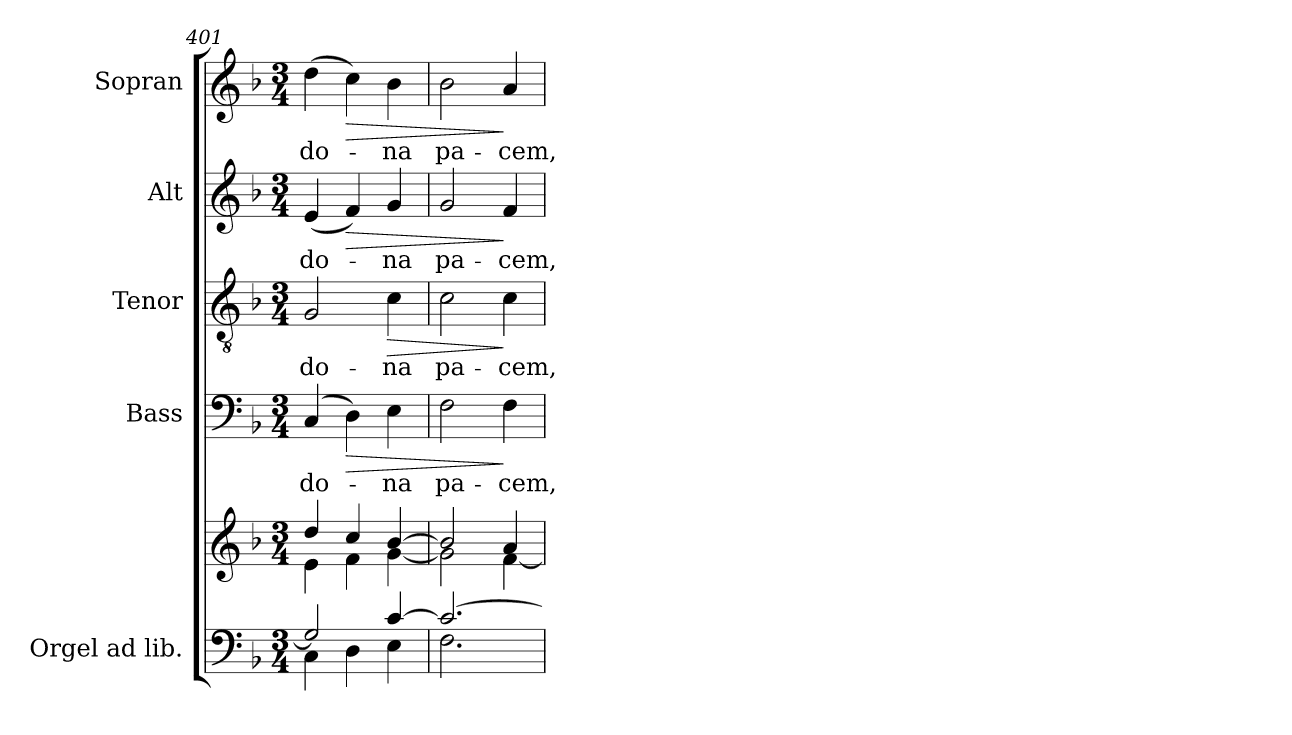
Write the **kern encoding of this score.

**kern	**kern	**kern	**text	**dynam	**kern	**text	**dynam	**kern	**text	**dynam	**kern	**text	**dynam
*part5	*part5	*part4	*part4	*part4	*part3	*part3	*part3	*part2	*part2	*part2	*part1	*part1	*part1
*staff6	*staff5	*staff4	*staff4	*staff4	*staff3	*staff3	*staff3	*staff2	*staff2	*staff2	*staff1	*staff1	*staff1
*I"Orgel ad lib.	*	*I"Bass	*	*	*I"Tenor	*	*	*I"Alt	*	*	*I"Sopran	*	*
*	*	*I'B.	*	*	*I'T.	*	*	*I'A.	*	*	*I'S.	*	*
*clefF4	*clefG2	*clefF4	*	*	*clefGv2	*	*	*clefG2	*	*	*clefG2	*	*
*k[b-]	*k[b-]	*k[b-]	*	*	*k[b-]	*	*	*k[b-]	*	*	*k[b-]	*	*
*F:	*F:	*F:	*	*	*F:	*	*	*F:	*	*	*F:	*	*
*M3/4	*M3/4	*M3/4	*	*	*M3/4	*	*	*M3/4	*	*	*M3/4	*	*
=401	=401	=401	=401	=401	=401	=401	=401	=401	=401	=401	=401	=401	=401
*^	*^	*	*	*	*	*	*	*	*	*	*	*	*
!	!	!	!	!	!LO:LY:b	!	!	!LO:LY:b	!	!	!LO:LY:b	!	!	!LO:LY:b	!
2G/]	4C\	4dd/	4e\	(4C/	do-	.	2G/	do-	.	(<4e/	do-	.	(>4dd\	do-	.
!	!	!	!	!	!	!LO:HP:b	!	!	!	!	!	!LO:HP:b	!	!	!LO:HP:b
.	4D\	4cc/	4f\	4D\)	.	>	.	.	.	4f/)	.	>	4cc\)	.	>
!	!	!	!	!	!LO:LY:b	!	!	!LO:LY:b	!LO:HP:b	!	!LO:LY:b	!	!	!LO:LY:b	!
[>4c/	4E\	[>4b-/	[<4g\	4E\	-na	.	4c\	-na	>	4g/	-na	.	4b-\	-na	.
=402	=402	=402	=402	=402	=402	=402	=402	=402	=402	=402	=402	=402	=402	=402	=402
!	!	!	!	!	!LO:LY:b	!	!	!LO:LY:b	!	!	!LO:LY:b	!	!	!LO:LY:b	!
2.c/_	2.F\	2b-/]	2g\]	2F\	pa-	.	2c\	pa-	.	2g/	pa-	.	2b-\	pa-	.
!	!	!	!	!	!LO:LY:b	!	!	!LO:LY:b	!	!	!LO:LY:b	!	!	!LO:LY:b	!
.	.	4a/	[<4f\	4F\	-cem,	]	4c\	-cem,	]	4f/	-cem,	]	4a/	-cem,	]
*v	*v	*	*	*	*	*	*	*	*	*	*	*	*	*	*
*	*v	*v	*	*	*	*	*	*	*	*	*	*	*	*
=	=	=	=	=	=	=	=	=	=	=	=	=	=
*-	*-	*-	*-	*-	*-	*-	*-	*-	*-	*-	*-	*-	*-
